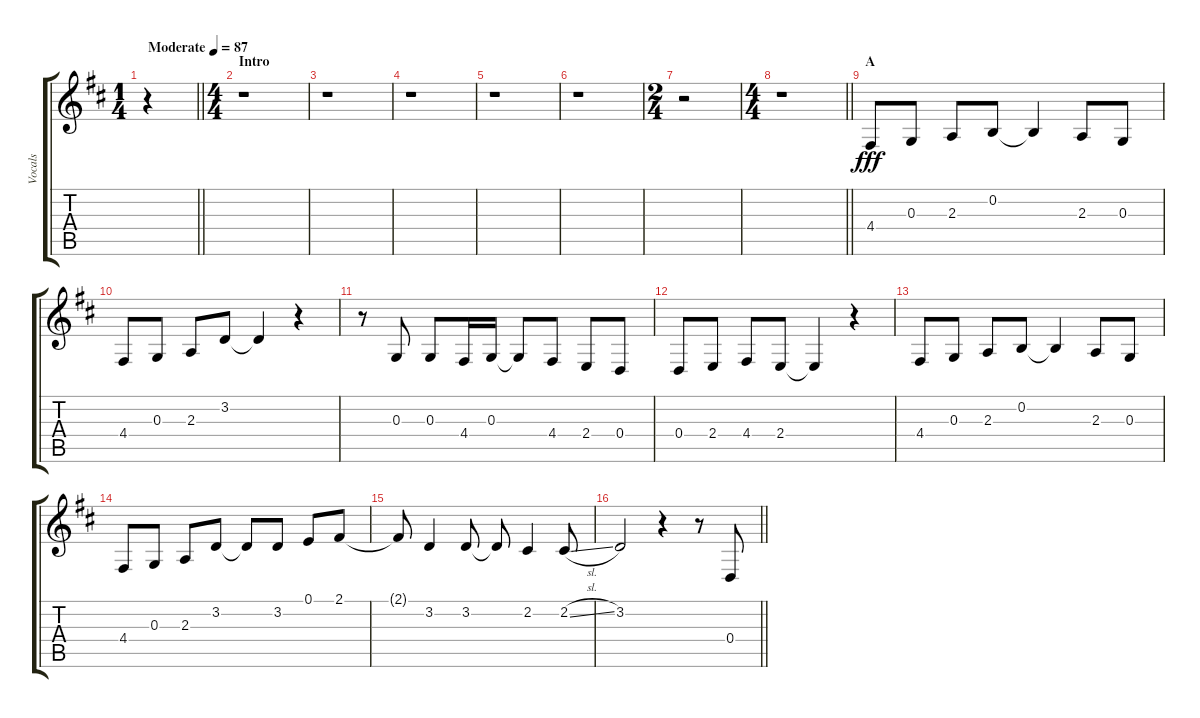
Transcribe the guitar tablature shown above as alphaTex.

\track ("Vocals" "Vocals") {instrument voiceoohs}
\staff {score tabs}
\tuning (E4 B3 G3 D3 A2 E2) {hide}
\ts (1 4)
\tempo (87 "Moderate")
\clef g2
\barLineRight lightlight
\ks d
r.4{dy fff instrument voiceoohs} |
\ts (4 4)
\section ("" "Intro")
r.1 |
r.1 |
r.1 |
r.1 |
r.1 |
\ts (2 4)
r.2 |
\ts (4 4)
\barLineRight lightlight
r.1 |
\section ("" "A")
4.4.8 0.3.8 2.3.8 0.2.8 0.2{t}.4 2.3.8 0.3.8 |
4.4.8 0.3.8 2.3.8 3.2.8 3.2{t}.4 r.4 |
r.8 0.3.8 0.3.8 4.4.16 0.3.16 0.3{t}.8 4.4.8 2.4.8 0.4.8 |
0.4.8 2.4.8 4.4.8 2.4.8 2.4{t}.4 r.4 |
4.4.8 0.3.8 2.3.8 0.2.8 0.2{t}.4 2.3.8 0.3.8 |
4.4.8 0.3.8 2.3.8 3.2.8 3.2{t}.8 3.2.8 0.1.8 2.1.8 |
2.1{t}.8 3.2.4 3.2.8 3.2{t}.8 2.2.4 2.2{sl}.8 |
\barLineRight lightlight
3.2.2 r.4 r.8 0.4.8
